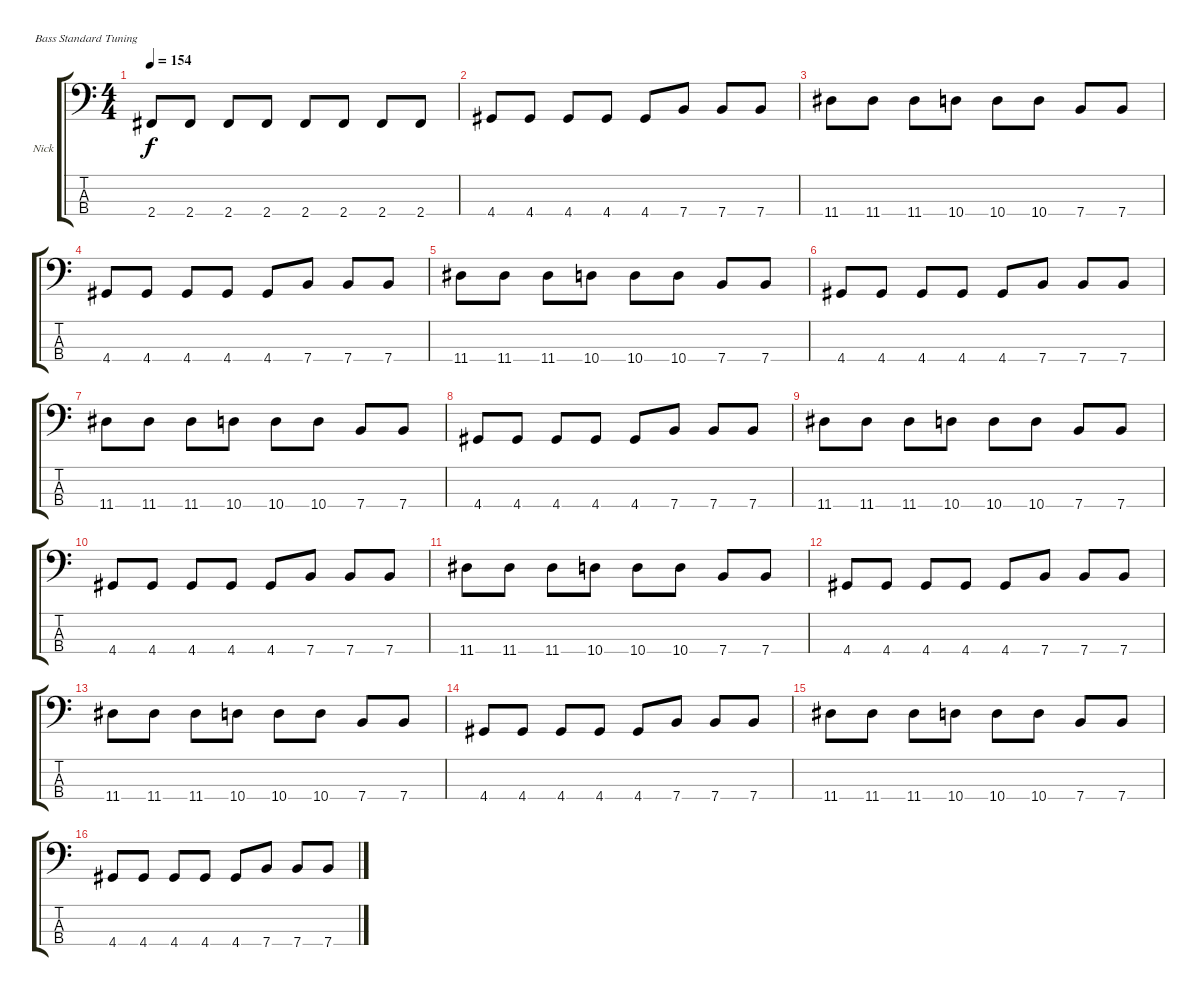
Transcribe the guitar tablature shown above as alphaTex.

\defaultSystemsLayout 4
\bracketExtendMode groupsimilarinstruments
\firstSystemTrackNameOrientation horizontal
\otherSystemsTrackNameOrientation horizontal
\track ("Nick O'Malley" "Nick") {instrument electricbassfinger}
\staff {score tabs}
\tuning (G2 D2 A1 E1)
\ts (4 4)
\tempo 154
\clef f4
\ks c
2.4.8{dy f} 2.4.8 2.4.8 2.4.8 2.4.8 2.4.8 2.4.8 2.4.8 |
4.4.8 4.4.8 4.4.8 4.4.8 4.4.8 7.4.8 7.4.8 7.4.8 |
11.4.8 11.4.8 11.4.8 10.4.8 10.4.8 10.4.8 7.4.8 7.4.8 |
4.4.8 4.4.8 4.4.8 4.4.8 4.4.8 7.4.8 7.4.8 7.4.8 |
11.4.8 11.4.8 11.4.8 10.4.8 10.4.8 10.4.8 7.4.8 7.4.8 |
4.4.8 4.4.8 4.4.8 4.4.8 4.4.8 7.4.8 7.4.8 7.4.8 |
11.4.8 11.4.8 11.4.8 10.4.8 10.4.8 10.4.8 7.4.8 7.4.8 |
4.4.8 4.4.8 4.4.8 4.4.8 4.4.8 7.4.8 7.4.8 7.4.8 |
11.4.8 11.4.8 11.4.8 10.4.8 10.4.8 10.4.8 7.4.8 7.4.8 |
4.4.8 4.4.8 4.4.8 4.4.8 4.4.8 7.4.8 7.4.8 7.4.8 |
11.4.8 11.4.8 11.4.8 10.4.8 10.4.8 10.4.8 7.4.8 7.4.8 |
4.4.8 4.4.8 4.4.8 4.4.8 4.4.8 7.4.8 7.4.8 7.4.8 |
11.4.8 11.4.8 11.4.8 10.4.8 10.4.8 10.4.8 7.4.8 7.4.8 |
4.4.8 4.4.8 4.4.8 4.4.8 4.4.8 7.4.8 7.4.8 7.4.8 |
11.4.8 11.4.8 11.4.8 10.4.8 10.4.8 10.4.8 7.4.8 7.4.8 |
4.4.8 4.4.8 4.4.8 4.4.8 4.4.8 7.4.8 7.4.8 7.4.8
